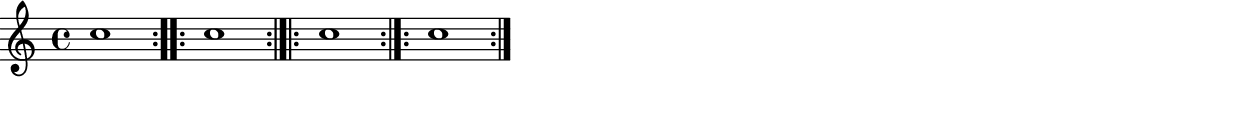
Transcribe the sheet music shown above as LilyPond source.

%% Generated by lilypond-book
%% Options: [exampleindent=10.16\mm,indent=0\mm,line-width=160\mm,quote]
\include "lilypond-book-preamble.ly"


% ****************************************************************
% Start cut-&-pastable-section
% ****************************************************************

#(ly:set-option 'eps-box-padding 3.000000)



\paper {
  indent = 0\mm
  line-width = 160\mm
  % offset the left padding, also add 1mm as lilypond creates cropped
  % images with a little space on the right
  line-width = #(- line-width (* mm  3.000000) (* mm 1))
  line-width = 160\mm - 2.0 * 10.16\mm
  % offset the left padding, also add 1mm as lilypond creates cropped
  % images with a little space on the right
  line-width = #(- line-width (* mm  3.000000) (* mm 1))
}

\layout {
  
}




% ****************************************************************
% ly snippet:
% ****************************************************************
\sourcefilename "snippets/setting-the-double-repeat-default-for-volte.ly"
\sourcefileline 0
%% DO NOT EDIT this file manually; it was automatically
%% generated from the LilyPond Snippet Repository
%% (http://lsr.di.unimi.it).
%%
%% Make any changes in the LSR itself, or in
%% `Documentation/snippets/new/`, then run
%% `scripts/auxiliar/makelsr.pl`.
%%
%% This file is in the public domain.

\version "2.23.13"

\header {
%% Translation of GIT committish: a8a85e19654e46d725563e6deba44083ef137a2c
  texidocja = "
入れ替え部分がある場合の二重繰り返しのスタイルには 3 種類あります。@c
これは @code{doubleRepeatBarType} でセットすることができます。
"
  doctitleja = "入れ替え部分がある場合の二重繰り返しのデフォルトをセットする"

%% Translation of GIT committish: 2f3474d9af596d677ed5b7ce720ae4d0954a6b51
  texidocit = "
Esistono tre diversi stili di doppie ripetizioni per le volte, che si
possono impostare con @code{doubleRepeatBarType}.

"
  doctitleit = "Impostare la doppia ripetizione predefinita per le volte"

%% Translation of GIT committish: a3fd5364fc4f247579da0ed2bfea887ab37285c6
  texidocfr = "
LilyPond dispose de trois différents styles de barre pour indiquer une
succession de reprises. Vous devez opter pour un style par défaut, à
l'aide de la propriété @code{doubleRepeatBarType}.
"

  doctitlefr = "Succession de reprises et style de barre par défaut"

%% Translation of GIT committish: 8ffecf6be17c6ec2ff87cf31873121a8cce29b09
  texidoces = "
Existen tres estilos distintos de repeticiones dobles para la primera
y segunda vez, que se pueden ajustar utilizando
@code{doubleRepeatBarType}.

"
  doctitlees = "Establecer el tipo de repetición doble predeterminado para la primera y segunda vez"

%% Translation of GIT committish: 8ffecf6be17c6ec2ff87cf31873121a8cce29b09
  texidocca = "
Hi ha tres estils diferents de repeticions dobles per a la primera
i la segona vegada, que es poden ajustar utilitzant
@code{doubleRepeatType}.

"
  doctitleca = "Establiment del tipus de repetició doble predeterminat per a la primera i la segona vegada"

  lsrtags = "repeats"

  texidoc = "
There are three different styles of double repeats for volte, that can
be set using @code{doubleRepeatBarType}.
"

  doctitle = "Setting the double repeat default for volte"
} % begin verbatim


\relative c'' {
  \repeat volta 2 { c1 }
  \set Score.doubleRepeatBarType = #":..:"
  \repeat volta 2 { c1 }
  \set Score.doubleRepeatBarType = #":|.|:"
  \repeat volta 2 { c1 }
  \set Score.doubleRepeatBarType = #":|.:"
  \repeat volta 2 { c1 }
}



% ****************************************************************
% end ly snippet
% ****************************************************************
